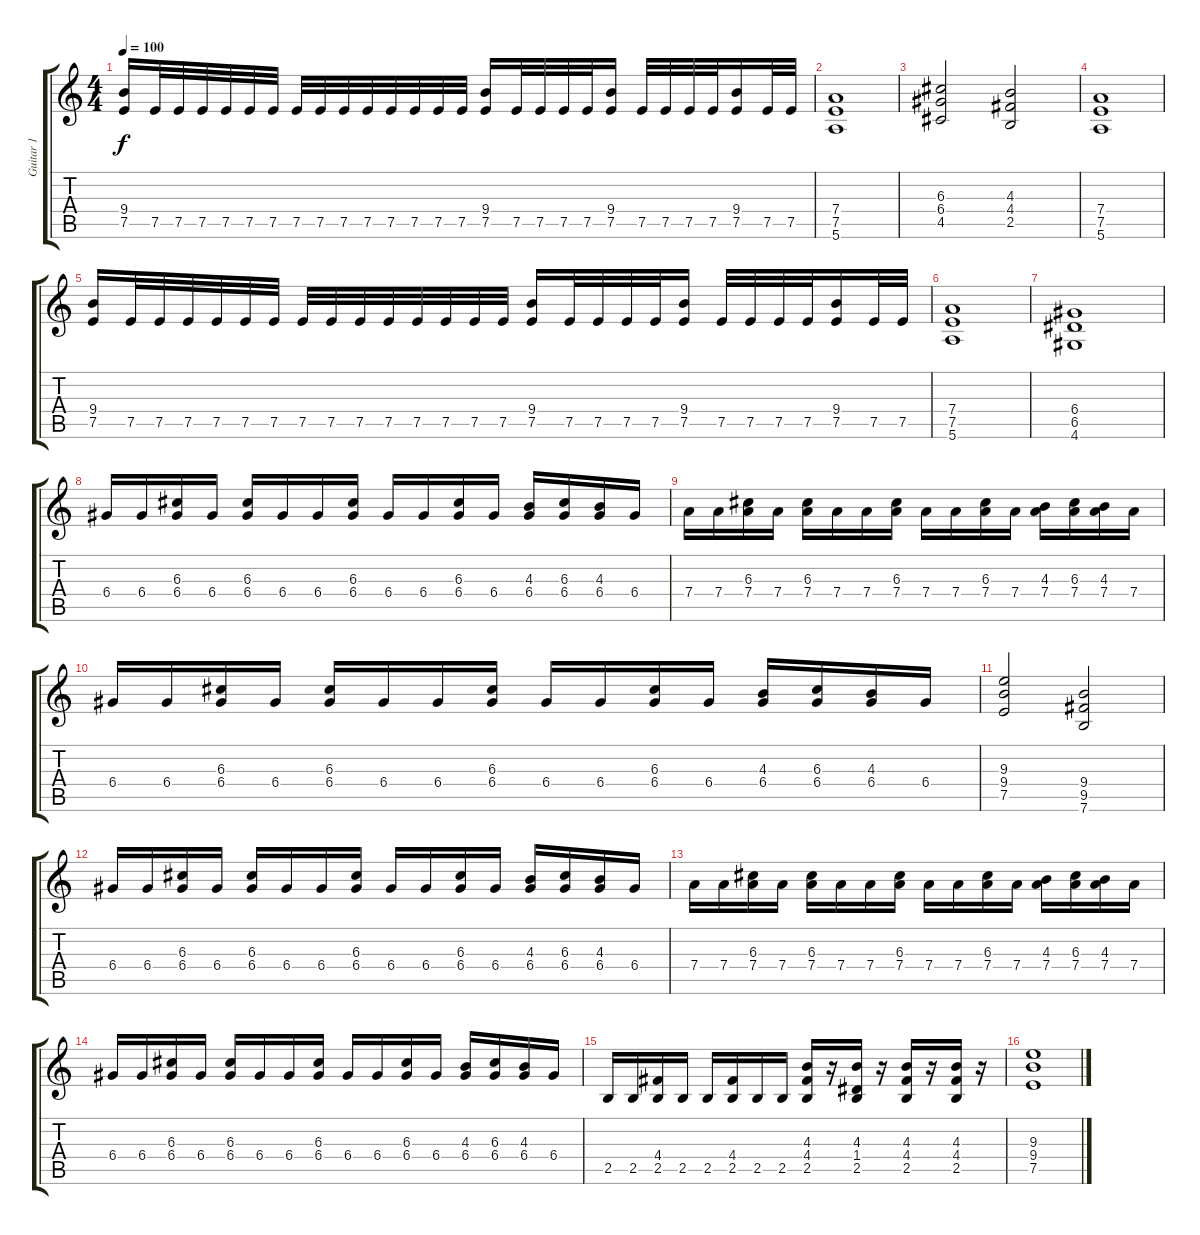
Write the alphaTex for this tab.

\track ("Guitar 1" "Guitar 1") {instrument overdrivenguitar}
\staff {score tabs}
\tuning (E4 B3 G3 D3 A2 E2) {hide}
\ts (4 4)
\tempo 100
\clef g2
\ks c
(9.4 7.5).16{dy f} 7.5.32 7.5.32 7.5.32 7.5.32 7.5.32 7.5.32 7.5.32 7.5.32 7.5.32 7.5.32 7.5.32 7.5.32 7.5.32 7.5.32 (9.4 7.5).16 7.5.32 7.5.32 7.5.32 7.5.32 (9.4 7.5).16 7.5.32 7.5.32 7.5.32 7.5.32 (9.4 7.5).16 7.5.32 7.5.32 |
(7.4 7.5 5.6).1 |
(6.3 6.4 4.5).2 (4.3 4.4 2.5).2 |
(7.4 7.5 5.6).1 |
(9.4 7.5).16 7.5.32 7.5.32 7.5.32 7.5.32 7.5.32 7.5.32 7.5.32 7.5.32 7.5.32 7.5.32 7.5.32 7.5.32 7.5.32 7.5.32 (9.4 7.5).16 7.5.32 7.5.32 7.5.32 7.5.32 (9.4 7.5).16 7.5.32 7.5.32 7.5.32 7.5.32 (9.4 7.5).16 7.5.32 7.5.32 |
(7.4 7.5 5.6).1 |
(6.4 6.5 4.6).1 |
\section ("" "")
6.4.16 6.4.16 (6.3 6.4).16 6.4.16 (6.3 6.4).16 6.4.16 6.4.16 (6.3 6.4).16 6.4.16 6.4.16 (6.3 6.4).16 6.4.16 (4.3 6.4).16 (6.3 6.4).16 (4.3 6.4).16 6.4.16 |
7.4.16 7.4.16 (6.3 7.4).16 7.4.16 (6.3 7.4).16 7.4.16 7.4.16 (6.3 7.4).16 7.4.16 7.4.16 (6.3 7.4).16 7.4.16 (4.3 7.4).16 (6.3 7.4).16 (4.3 7.4).16 7.4.16 |
6.4.16 6.4.16 (6.3 6.4).16 6.4.16 (6.3 6.4).16 6.4.16 6.4.16 (6.3 6.4).16 6.4.16 6.4.16 (6.3 6.4).16 6.4.16 (4.3 6.4).16 (6.3 6.4).16 (4.3 6.4).16 6.4.16 |
(9.3 9.4 7.5).2 (9.4 9.5 7.6).2 |
\section ("" "")
6.4.16 6.4.16 (6.3 6.4).16 6.4.16 (6.3 6.4).16 6.4.16 6.4.16 (6.3 6.4).16 6.4.16 6.4.16 (6.3 6.4).16 6.4.16 (4.3 6.4).16 (6.3 6.4).16 (4.3 6.4).16 6.4.16 |
7.4.16 7.4.16 (6.3 7.4).16 7.4.16 (6.3 7.4).16 7.4.16 7.4.16 (6.3 7.4).16 7.4.16 7.4.16 (6.3 7.4).16 7.4.16 (4.3 7.4).16 (6.3 7.4).16 (4.3 7.4).16 7.4.16 |
6.4.16 6.4.16 (6.3 6.4).16 6.4.16 (6.3 6.4).16 6.4.16 6.4.16 (6.3 6.4).16 6.4.16 6.4.16 (6.3 6.4).16 6.4.16 (4.3 6.4).16 (6.3 6.4).16 (4.3 6.4).16 6.4.16 |
2.5.16 2.5.16 (4.4 2.5).16 2.5.16 2.5.16 (4.4 2.5).16 2.5.16 2.5.16 (4.3 4.4 2.5).16 r.16 (4.3 1.4 2.5).16 r.16 (4.3 4.4 2.5).16 r.16 (4.3 4.4 2.5).16 r.16 |
\section ("" "")
(9.3 9.4 7.5).1
